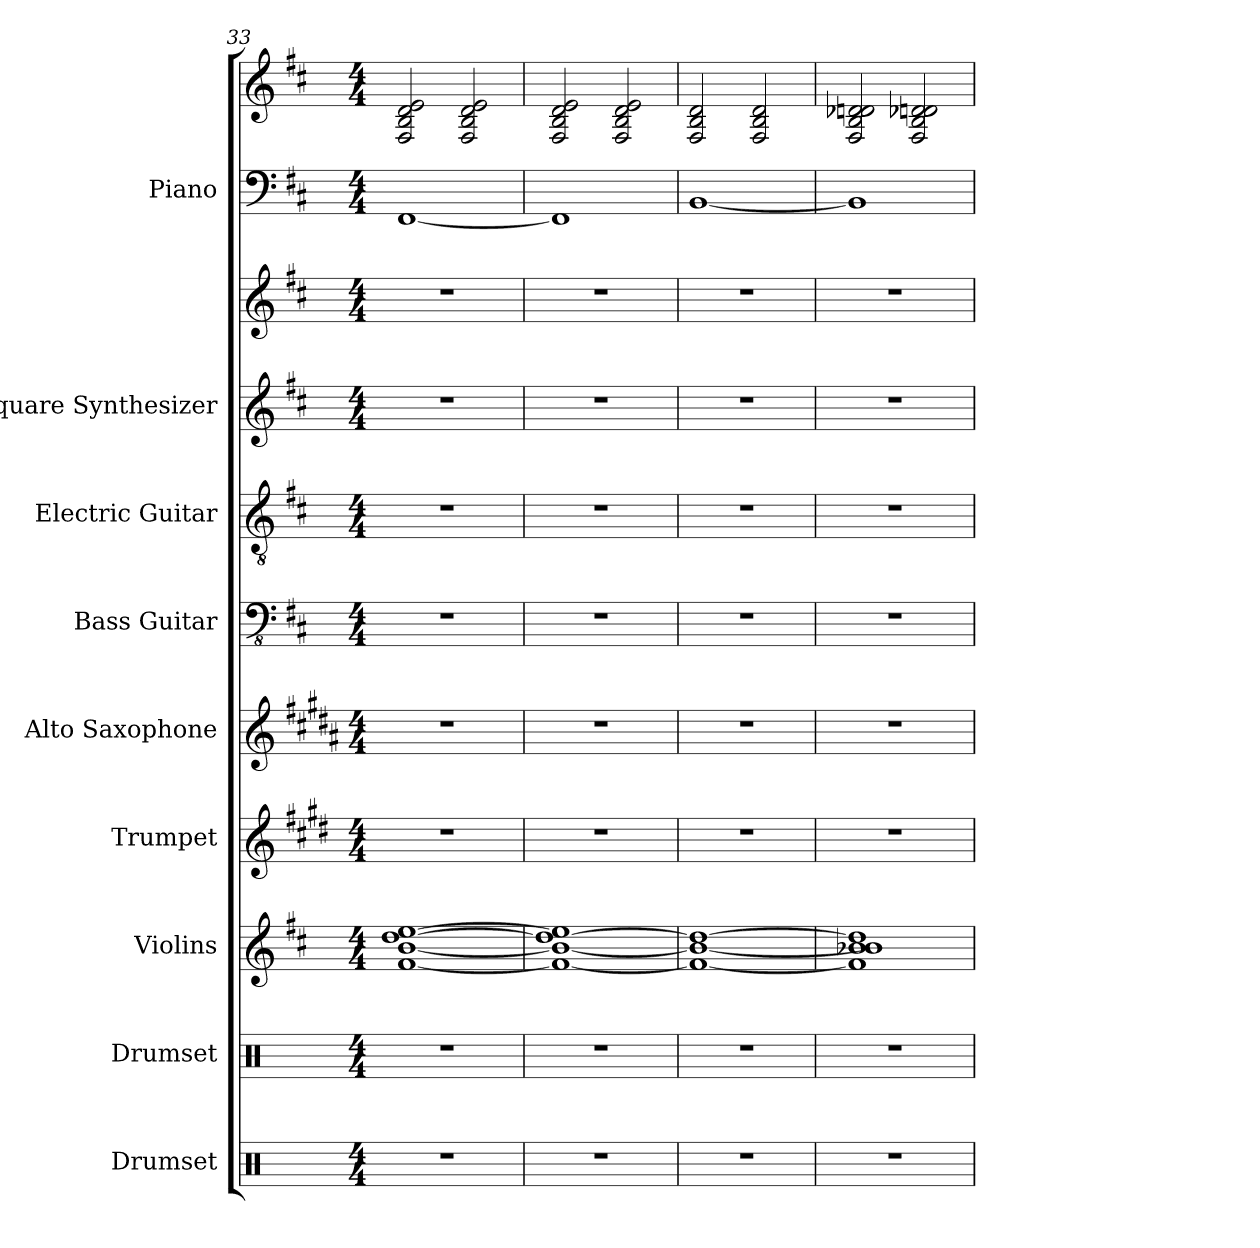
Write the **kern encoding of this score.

**kern	**kern	**kern	**kern	**kern	**kern	**kern	**kern	**kern	**kern	**kern
*part9	*part8	*part7	*part6	*part5	*part4	*part3	*part2	*part2	*part1	*part1
*staff11	*staff10	*staff9	*staff8	*staff7	*staff6	*staff5	*staff4	*staff3	*staff2	*staff1
*I"Drumset	*I"Drumset	*I"Violins	*I"Trumpet	*I"Alto Saxophone	*I"Bass Guitar	*I"Electric Guitar	*I"Square Synthesizer	*	*I"Piano	*
*I'Drs.	*I'Drs.	*I'Vlns.	*I'Tpt.	*I'A. Sax.	*I'B. Guit.	*I'El. Guit.	*I'Synth.	*	*I'Pno.	*
*clefX	*clefX	*clefG2	*clefG2	*clefG2	*clefFv4	*clefGv2	*clefG2	*clefG2	*clefF4	*clefG2
*	*	*	*ITrd1c2	*ITrd5c9	*	*	*	*	*	*
*k[]	*k[]	*k[f#c#]	*k[f#c#]	*k[f#c#]	*k[f#c#]	*k[f#c#]	*k[f#c#]	*k[f#c#]	*k[f#c#]	*k[f#c#]
*M4/4	*M4/4	*M4/4	*M4/4	*M4/4	*M4/4	*M4/4	*M4/4	*M4/4	*M4/4	*M4/4
=33	=33	=33	=33	=33	=33	=33	=33	=33	=33	=33
1r	1r	[1f# [1b [1dd [1ee	1r	1r	1r	1r	1r	1r	[1FF#	2F#/ 2B/ 2d/ 2e/
.	.	.	.	.	.	.	.	.	.	2F#/ 2B/ 2d/ 2e/
!!LO:PB:g=z
=34	=34	=34	=34	=34	=34	=34	=34	=34	=34	=34
1r	1r	1f#_ 1b_ 1dd_ 1ee]	1r	1r	1r	1r	1r	1r	1FF#]	2F#/ 2B/ 2d/ 2e/
.	.	.	.	.	.	.	.	.	.	2F#/ 2B/ 2d/ 2e/
=35	=35	=35	=35	=35	=35	=35	=35	=35	=35	=35
1r	1r	1f#_ 1b_ 1dd_	1r	1r	1r	1r	1r	1r	[1BB	2F#/ 2B/ 2d/
.	.	.	.	.	.	.	.	.	.	2F#/ 2B/ 2d/
=36	=36	=36	=36	=36	=36	=36	=36	=36	=36	=36
1r	1r	1f#] 1b-X 1b] 1dd]	1r	1r	1r	1r	1r	1r	1BB]	2F#/ 2B/ 2d-X/ 2dn/
.	.	.	.	.	.	.	.	.	.	2F#/ 2B/ 2d-X/ 2dn/
=	=	=	=	=	=	=	=	=	=	=
*-	*-	*-	*-	*-	*-	*-	*-	*-	*-	*-
